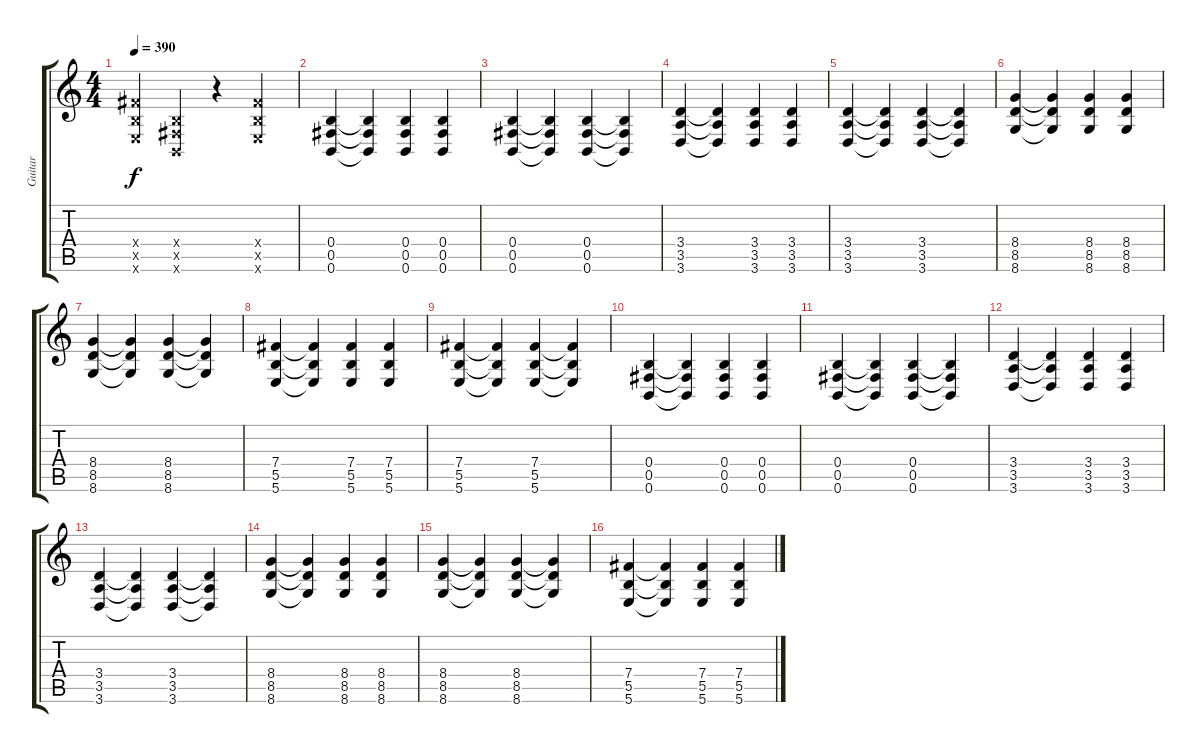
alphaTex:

\track ("Guitar" "Guitar") {instrument distortionguitar}
\staff {score tabs}
\tuning (Db4 Ab3 E3 B2 Gb2 B1) {hide}
\ts (4 4)
\tempo 390
\clef g2
\ks c
(7.4{x} 5.5{x} 5.6{x}).4{dy f} (0.4{x} 0.5{x} 0.6{x}).4 r.4 (7.4{x} 5.5{x} 5.6{x}).4 |
(0.4 0.5 0.6).4 (0.4{t} 0.5{t} 0.6{t}).4 (0.4 0.5 0.6).4 (0.4 0.5 0.6).4 |
(0.4 0.5 0.6).4 (0.4{t} 0.5{t} 0.6{t}).4 (0.4 0.5 0.6).4 (0.4{t} 0.5{t} 0.6{t}).4 |
(3.4 3.5 3.6).4 (3.4{t} 3.5{t} 3.6{t}).4 (3.4 3.5 3.6).4 (3.4 3.5 3.6).4 |
(3.4 3.5 3.6).4 (3.4{t} 3.5{t} 3.6{t}).4 (3.4 3.5 3.6).4 (3.4{t} 3.5{t} 3.6{t}).4 |
(8.4 8.5 8.6).4 (8.4{t} 8.5{t} 8.6{t}).4 (8.4 8.5 8.6).4 (8.4 8.5 8.6).4 |
(8.4 8.5 8.6).4 (8.4{t} 8.5{t} 8.6{t}).4 (8.4 8.5 8.6).4 (8.4{t} 8.5{t} 8.6{t}).4 |
(7.4 5.5 5.6).4 (7.4{t} 5.5{t} 5.6{t}).4 (7.4 5.5 5.6).4 (7.4 5.5 5.6).4 |
(7.4 5.5 5.6).4 (7.4{t} 5.5{t} 5.6{t}).4 (7.4 5.5 5.6).4 (7.4{t} 5.5{t} 5.6{t}).4 |
(0.4 0.5 0.6).4 (0.4{t} 0.5{t} 0.6{t}).4 (0.4 0.5 0.6).4 (0.4 0.5 0.6).4 |
(0.4 0.5 0.6).4 (0.4{t} 0.5{t} 0.6{t}).4 (0.4 0.5 0.6).4 (0.4{t} 0.5{t} 0.6{t}).4 |
(3.4 3.5 3.6).4 (3.4{t} 3.5{t} 3.6{t}).4 (3.4 3.5 3.6).4 (3.4 3.5 3.6).4 |
(3.4 3.5 3.6).4 (3.4{t} 3.5{t} 3.6{t}).4 (3.4 3.5 3.6).4 (3.4{t} 3.5{t} 3.6{t}).4 |
(8.4 8.5 8.6).4 (8.4{t} 8.5{t} 8.6{t}).4 (8.4 8.5 8.6).4 (8.4 8.5 8.6).4 |
(8.4 8.5 8.6).4 (8.4{t} 8.5{t} 8.6{t}).4 (8.4 8.5 8.6).4 (8.4{t} 8.5{t} 8.6{t}).4 |
(7.4 5.5 5.6).4 (7.4{t} 5.5{t} 5.6{t}).4 (7.4 5.5 5.6).4 (7.4 5.5 5.6).4
